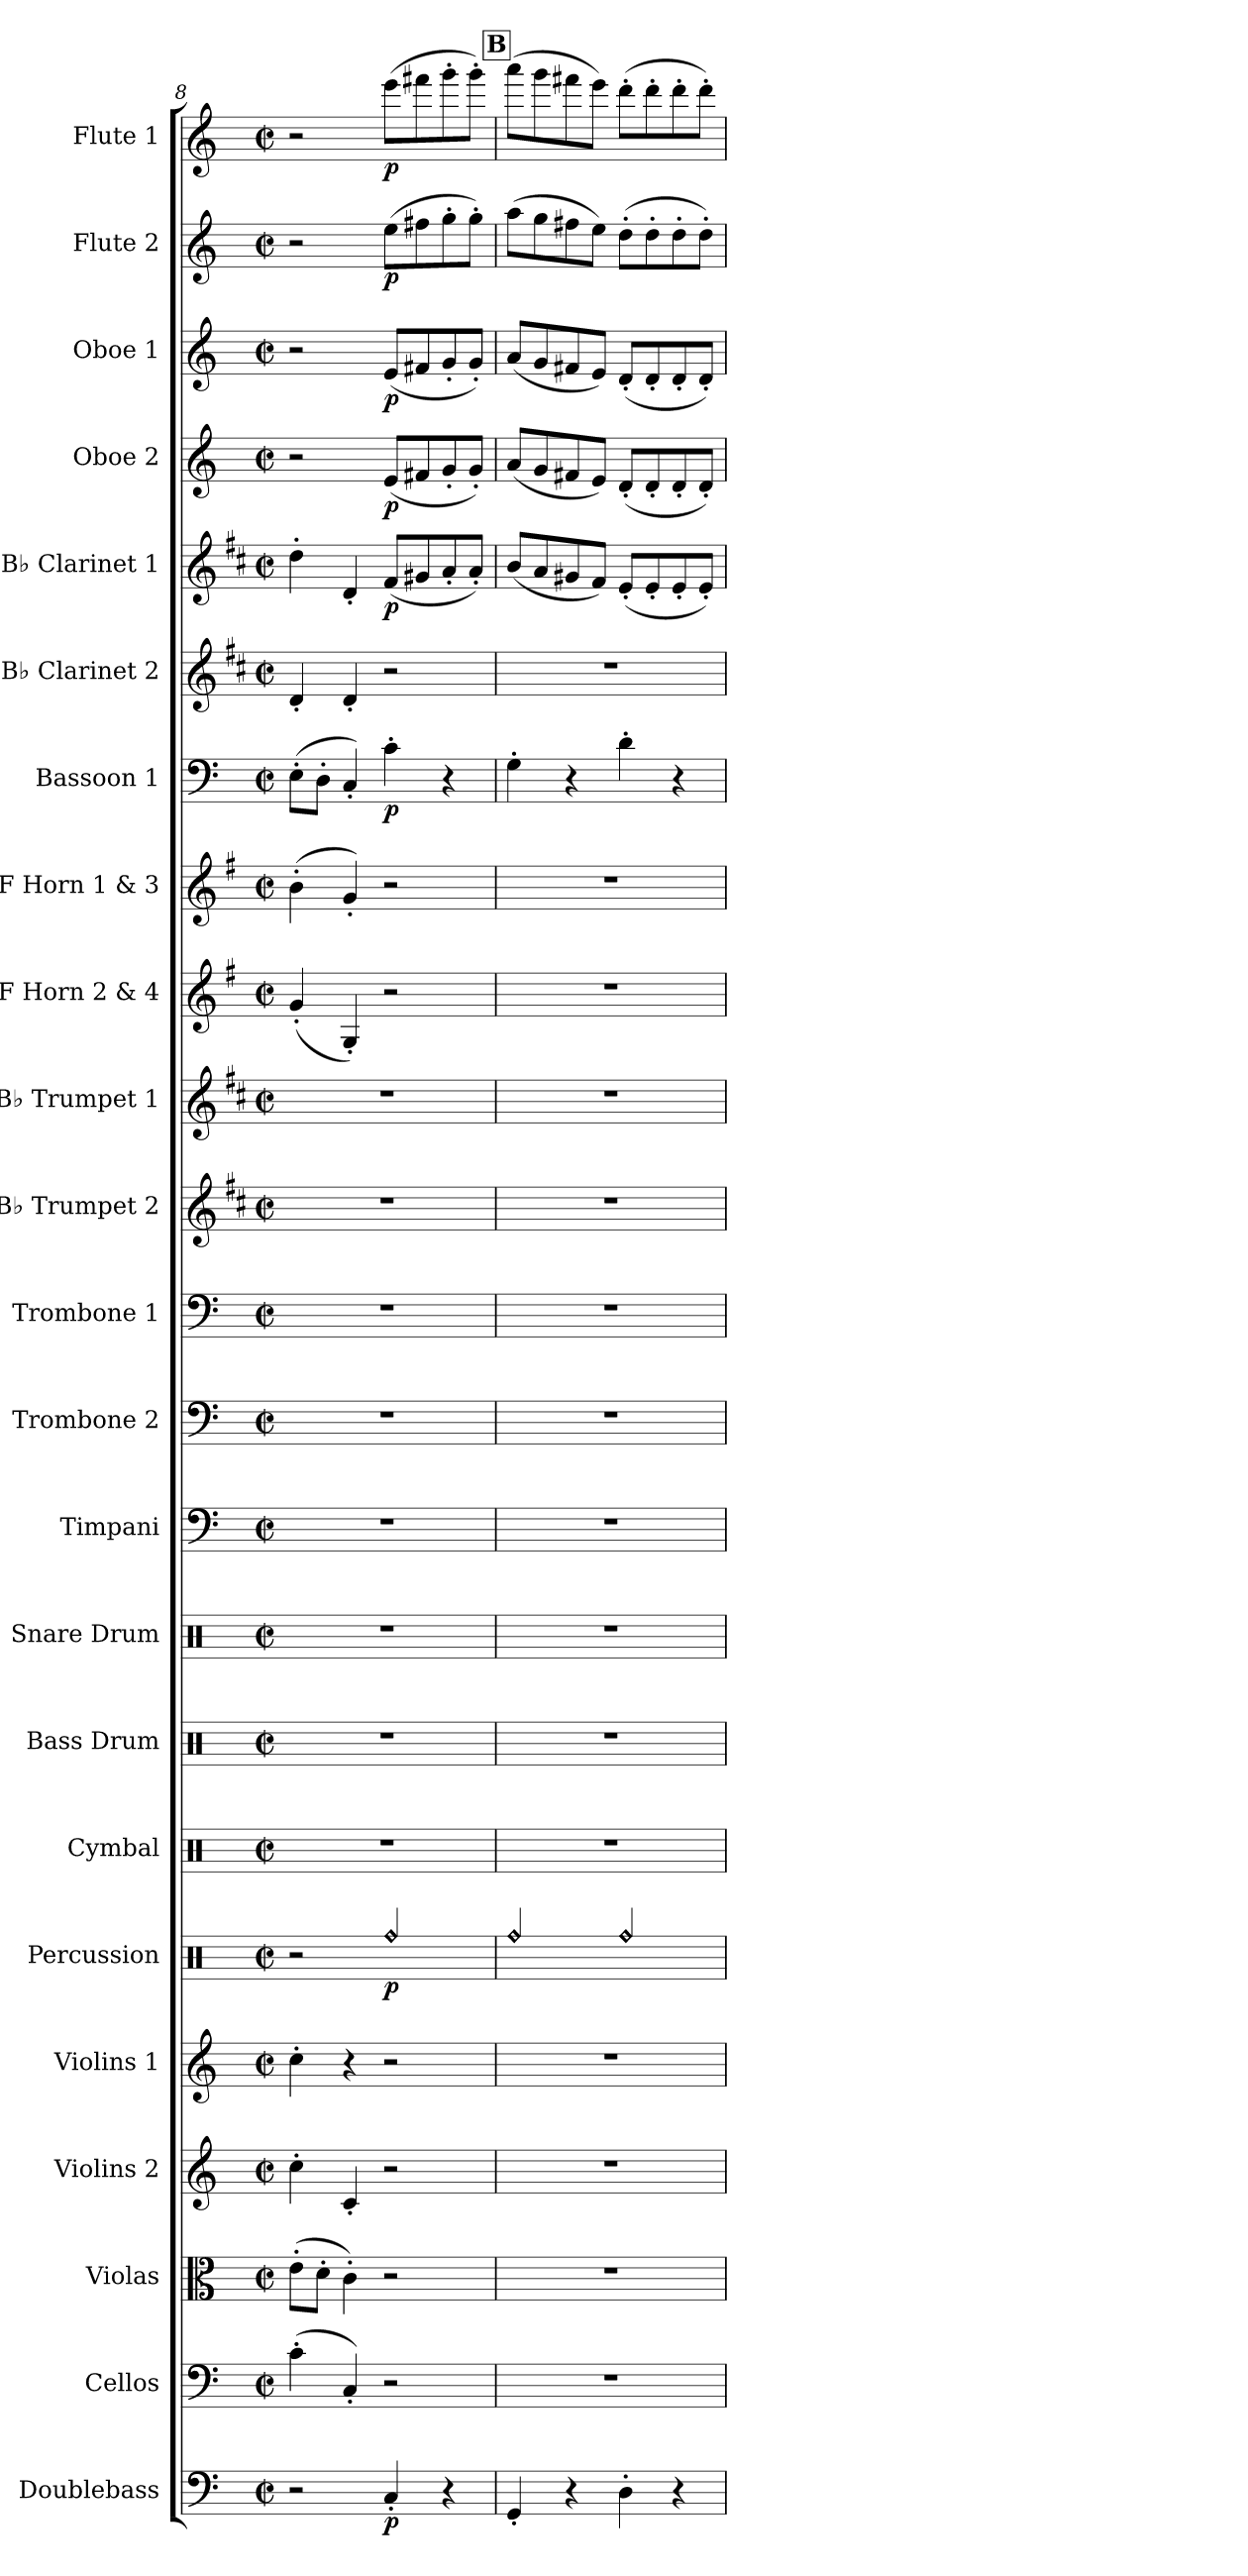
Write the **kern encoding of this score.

**kern	**dynam	**kern	**kern	**kern	**kern	**kern	**dynam	**kern	**kern	**kern	**kern	**kern	**kern	**kern	**kern	**kern	**kern	**kern	**dynam	**kern	**kern	**dynam	**kern	**dynam	**kern	**dynam	**kern	**dynam	**kern	**dynam
*part23	*part23	*part22	*part21	*part20	*part19	*part18	*part18	*part17	*part16	*part15	*part14	*part13	*part12	*part11	*part10	*part9	*part8	*part7	*part7	*part6	*part5	*part5	*part4	*part4	*part3	*part3	*part2	*part2	*part1	*part1
*staff23	*staff23	*staff22	*staff21	*staff20	*staff19	*staff18	*staff18	*staff17	*staff16	*staff15	*staff14	*staff13	*staff12	*staff11	*staff10	*staff9	*staff8	*staff7	*staff7	*staff6	*staff5	*staff5	*staff4	*staff4	*staff3	*staff3	*staff2	*staff2	*staff1	*staff1
*I"Doublebass	*	*I"Cellos	*I"Violas	*I"Violins 2	*I"Violins 1	*I"Percussion	*	*I"Cymbal	*I"Bass Drum	*I"Snare Drum	*I"Timpani	*I"Trombone 2	*I"Trombone 1	*I"B♭ Trumpet 2	*I"B♭ Trumpet 1	*I"F Horn 2 &amp; 4	*I"F Horn 1 &amp; 3	*I"Bassoon 1	*	*I"B♭ Clarinet 2	*I"B♭ Clarinet 1	*	*I"Oboe 2	*	*I"Oboe 1	*	*I"Flute 2	*	*I"Flute 1	*
*I'Dbs.	*	*	*I'Vlas.	*I'Vlns. 2	*I'Vlns. 1	*I'Perc.	*	*I'Cym.	*I'B. Dr.	*I'Sn. Dr.	*I'Timp.	*I'Tbn. 2	*I'Tbn. 1	*I'B♭ Tpt. 2	*I'B♭ Tpt. 1	*I'F Hn. 2 4	*I'F Hn. 1 3	*I'Bsn. 1	*	*I'B♭ Cl. 2	*I'B♭ Cl. 1	*	*I'Ob. 2	*	*I'Ob. 1	*	*I'Fl. 2	*	*I'Fl. 1	*
*clefF4	*	*clefF4	*clefC3	*clefG2	*clefG2	*clefX	*	*clefX	*clefX	*clefX	*clefF4	*clefF4	*clefF4	*clefG2	*clefG2	*clefG2	*clefG2	*clefF4	*	*clefG2	*clefG2	*	*clefG2	*	*clefG2	*	*clefG2	*	*clefG2	*
*ITrd7c12	*	*	*	*	*	*	*	*	*	*	*	*	*	*ITrd1c2	*ITrd1c2	*ITrd4c7	*ITrd4c7	*	*	*ITrd1c2	*ITrd1c2	*	*	*	*	*	*	*	*	*
*k[]	*	*k[]	*k[]	*k[]	*k[]	*k[]	*	*k[]	*k[]	*k[]	*k[]	*k[]	*k[]	*k[]	*k[]	*k[]	*k[]	*k[]	*	*k[]	*k[]	*	*k[]	*	*k[]	*	*k[]	*	*k[]	*
*M2/2	*	*M2/2	*M2/2	*M2/2	*M2/2	*M2/2	*	*M2/2	*M2/2	*M2/2	*M2/2	*M2/2	*M2/2	*M2/2	*M2/2	*M2/2	*M2/2	*M2/2	*	*M2/2	*M2/2	*	*M2/2	*	*M2/2	*	*M2/2	*	*M2/2	*
*met(c|)	*	*met(c|)	*met(c|)	*met(c|)	*met(c|)	*met(c|)	*	*met(c|)	*met(c|)	*met(c|)	*met(c|)	*met(c|)	*met(c|)	*met(c|)	*met(c|)	*met(c|)	*met(c|)	*met(c|)	*	*met(c|)	*met(c|)	*	*met(c|)	*	*met(c|)	*	*met(c|)	*	*met(c|)	*
=8	=8	=8	=8	=8	=8	=8	=8	=8	=8	=8	=8	=8	=8	=8	=8	=8	=8	=8	=8	=8	=8	=8	=8	=8	=8	=8	=8	=8	=8	=8
2r	.	(>4c'\	(>8e'\L	4cc'\	4cc'\	2r	.	1r	1r	1r	1r	1r	1r	1r	1r	(<4c'/	(>4e'\	(>8E'\L	.	4c'/	4cc'\	.	2r	.	2r	.	2r	.	2r	.
.	.	.	8d'\J	.	.	.	.	.	.	.	.	.	.	.	.	.	.	8D'\J	.	.	.	.	.	.	.	.	.	.	.	.
.	.	4C'/)	4c'\)	4c'/	4r	.	.	.	.	.	.	.	.	.	.	4C'/)	4c'/)	4C'/)	.	4c'/	4c'/	.	.	.	.	.	.	.	.	.
!	!LO:DY:b	!	!	!	!	!LO:N:head=diamond	!LO:DY:b	!	!	!	!	!	!	!	!	!	!	!	!LO:DY:b	!	!	!LO:DY:b	!	!LO:DY:b	!	!LO:DY:b	!	!LO:DY:b	!	!LO:DY:b
4CC'/	p	2r	2r	2r	2r	2Rff/	p	.	.	.	.	.	.	.	.	2r	2r	4c'\	p	2r	(<8e/L	p	(<8e/L	p	(<8e/L	p	(>8ee\L	p	(>8eee\L	p
.	.	.	.	.	.	.	.	.	.	.	.	.	.	.	.	.	.	.	.	.	8f#X/	.	8f#X/	.	8f#X/	.	8ff#X\	.	8fff#X\	.
4r	.	.	.	.	.	.	.	.	.	.	.	.	.	.	.	.	.	4r	.	.	8g'/	.	8g'/	.	8g'/	.	8gg'\	.	8ggg'\	.
.	.	.	.	.	.	.	.	.	.	.	.	.	.	.	.	.	.	.	.	.	8g'/J)	.	8g'/J)	.	8g'/J)	.	8gg'\J)	.	8ggg'\J)	.
!!LO:PB:g=z
!!LO:REH:place=s1:a:B:fs=14:t=B
=9	=9	=9	=9	=9	=9	=9	=9	=9	=9	=9	=9	=9	=9	=9	=9	=9	=9	=9	=9	=9	=9	=9	=9	=9	=9	=9	=9	=9	=9	=9
!	!	!	!	!	!	!LO:N:head=diamond	!	!	!	!	!	!	!	!	!	!	!	!	!	!	!	!	!	!	!	!	!	!	!	!
4GGG'/	.	1r	1r	1r	1r	2Rff/	.	1r	1r	1r	1r	1r	1r	1r	1r	1r	1r	4G'\	.	1r	(<8a/L	.	(<8a/L	.	(<8a/L	.	(>8aa\L	.	(>8aaa\L	.
.	.	.	.	.	.	.	.	.	.	.	.	.	.	.	.	.	.	.	.	.	8g/	.	8g/	.	8g/	.	8gg\	.	8ggg\	.
4r	.	.	.	.	.	.	.	.	.	.	.	.	.	.	.	.	.	4r	.	.	8f#X/	.	8f#X/	.	8f#X/	.	8ff#X\	.	8fff#X\	.
.	.	.	.	.	.	.	.	.	.	.	.	.	.	.	.	.	.	.	.	.	8e/J)	.	8e/J)	.	8e/J)	.	8ee\J)	.	8eee\J)	.
!	!	!	!	!	!	!LO:N:head=diamond	!	!	!	!	!	!	!	!	!	!	!	!	!	!	!	!	!	!	!	!	!	!	!	!
4DD'\	.	.	.	.	.	2Rff/	.	.	.	.	.	.	.	.	.	.	.	4d'\	.	.	(<8d'/L	.	(<8d'/L	.	(<8d'/L	.	(>8dd'\L	.	(>8ddd'\L	.
.	.	.	.	.	.	.	.	.	.	.	.	.	.	.	.	.	.	.	.	.	8d'/	.	8d'/	.	8d'/	.	8dd'\	.	8ddd'\	.
4r	.	.	.	.	.	.	.	.	.	.	.	.	.	.	.	.	.	4r	.	.	8d'/	.	8d'/	.	8d'/	.	8dd'\	.	8ddd'\	.
.	.	.	.	.	.	.	.	.	.	.	.	.	.	.	.	.	.	.	.	.	8d'/J)	.	8d'/J)	.	8d'/J)	.	8dd'\J)	.	8ddd'\J)	.
=	=	=	=	=	=	=	=	=	=	=	=	=	=	=	=	=	=	=	=	=	=	=	=	=	=	=	=	=	=	=
*-	*-	*-	*-	*-	*-	*-	*-	*-	*-	*-	*-	*-	*-	*-	*-	*-	*-	*-	*-	*-	*-	*-	*-	*-	*-	*-	*-	*-	*-	*-
